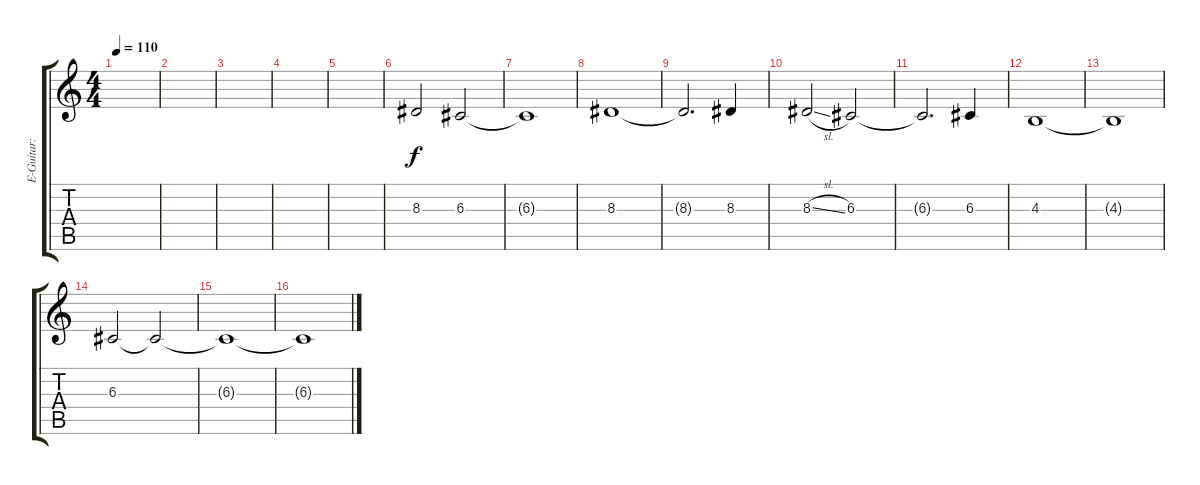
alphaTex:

\track ("E-Guitar: \"Solos\"" "E-Guitar: ") {instrument accordion}
\staff {score tabs}
\tuning (E4 B3 G3 D3 A2 E2) {hide}
\ts (4 4)
\tempo 110
\clef g2
\ks c
|
|
|
|
|
8.3.2{volume 11} 6.3.2 |
6.3{t}.1 |
8.3.1 |
8.3{t}.2{d} 8.3.4 |
8.3{sl}.2 6.3.2 |
6.3{t}.2{d} 6.3.4 |
4.3.1 |
4.3{t}.1 |
6.3.2{volume 8} 6.3{t}.2{volume 0} |
6.3{t}.1 |
6.3{t}.1
